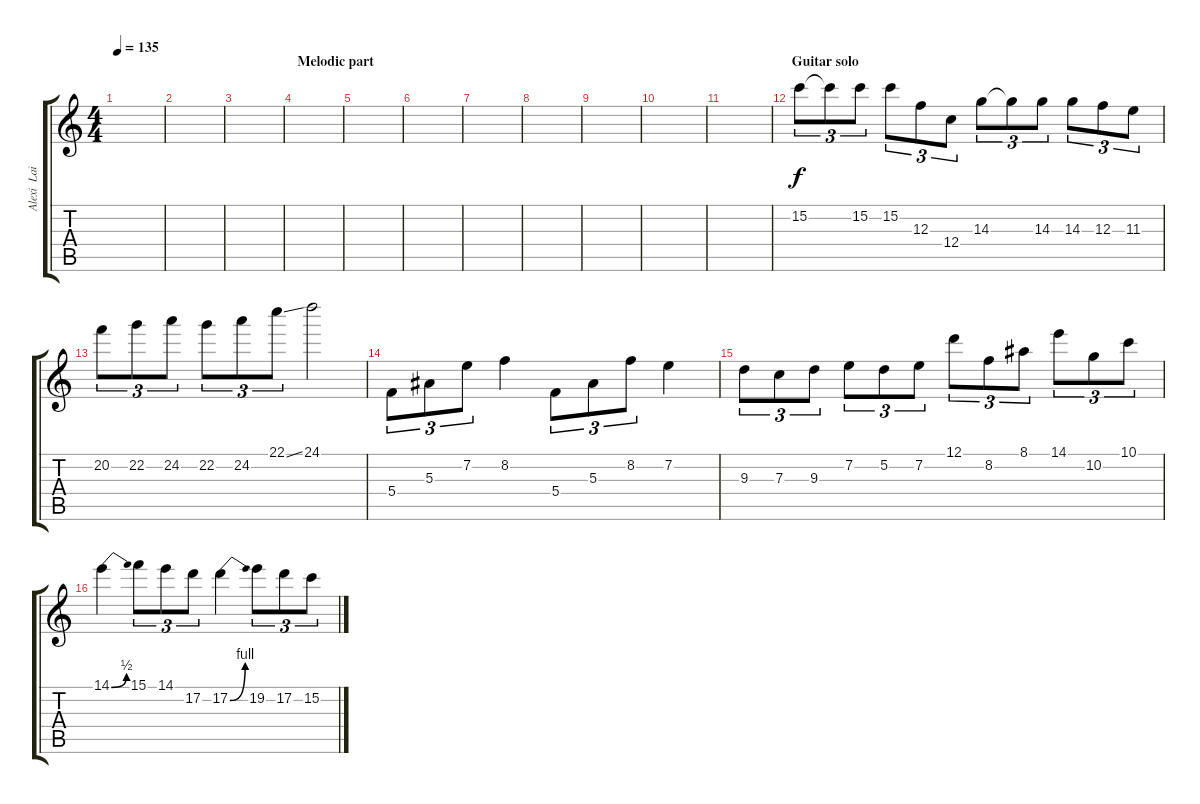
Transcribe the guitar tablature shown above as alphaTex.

\track ("Alexi  Laiho Lead" "Alexi  Lai") {instrument distortionguitar}
\staff {score tabs}
\tuning (D4 A3 F3 C3 G2 D2) {hide}
\ts (4 4)
\tempo 135
\clef g2
\ks c
|
|
|
\section ("" "Melodic part")
|
|
|
|
|
|
|
|
\section ("" "Guitar solo")
15.2.8{tu (3 2)} 15.2{t}.8{tu (3 2)} 15.2.8{tu (3 2)} 15.2.8{tu (3 2)} 12.3.8{tu (3 2)} 12.4.8{tu (3 2)} 14.3.8{tu (3 2)} 14.3{t}.8{tu (3 2)} 14.3.8{tu (3 2)} 14.3.8{tu (3 2)} 12.3.8{tu (3 2)} 11.3.8{tu (3 2)} |
20.2.8{tu (3 2)} 22.2.8{tu (3 2)} 24.2.8{tu (3 2)} 22.2.8{tu (3 2)} 24.2.8{tu (3 2)} 22.1{ss}.8{tu (3 2)} 24.1.2 |
5.4.8{tu (3 2)} 5.3.8{tu (3 2)} 7.2.8{tu (3 2)} 8.2.4 5.4.8{tu (3 2)} 5.3.8{tu (3 2)} 8.2.8{tu (3 2)} 7.2.4 |
9.3.8{tu (3 2)} 7.3.8{tu (3 2)} 9.3.8{tu (3 2)} 7.2.8{tu (3 2)} 5.2.8{tu (3 2)} 7.2.8{tu (3 2)} 12.1.8{tu (3 2)} 8.2.8{tu (3 2)} 8.1.8{tu (3 2)} 14.1.8{tu (3 2)} 10.2.8{tu (3 2)} 10.1.8{tu (3 2)} |
14.1{be (bend 0 0 60 2)}.4 15.1.8{tu (3 2)} 14.1.8{tu (3 2)} 17.2.8{tu (3 2)} 17.2{be (bend 0 0 60 4)}.4 19.2.8{tu (3 2)} 17.2.8{tu (3 2)} 15.2.8{tu (3 2)}
